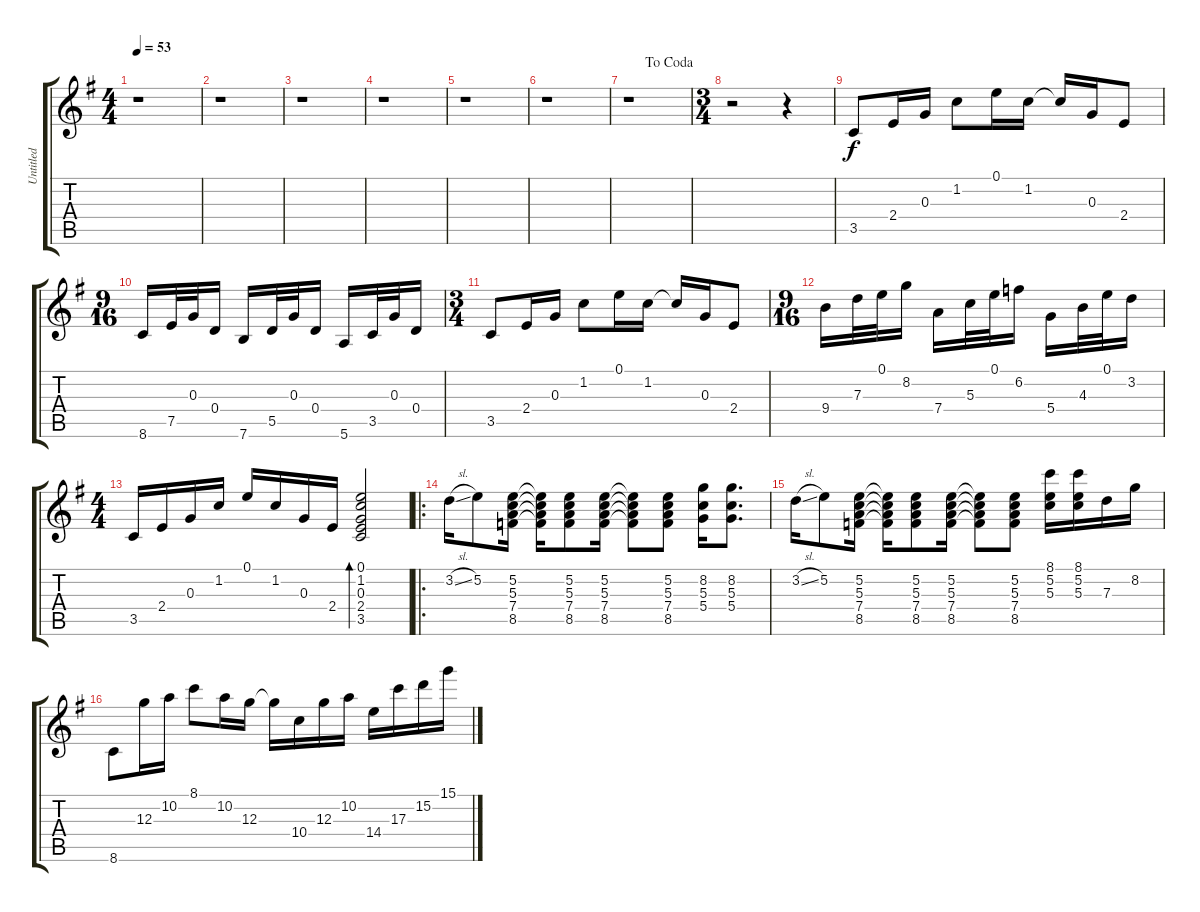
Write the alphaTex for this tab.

\track ("Untitled" "Untitled") {instrument acousticguitarnylon}
\staff {score tabs}
\tuning (E4 B3 G3 D3 A2 E2) {hide}
\ts (4 4)
\tempo 53
\clef g2
\ks g
r.1{dy f} |
r.1 |
r.1 |
r.1 |
r.1 |
r.1 |
\jump dacoda
r.1 |
\ts (3 4)
r.2 r.4 |
3.5.8 2.4.16 0.3.16 1.2.8 0.1.16 1.2.16 1.2{t}.16 0.3.16 2.4.8 |
\ts (9 16)
8.6.16 7.5.32 0.3.32 0.4.16 7.6.16 5.5.32 0.3.32 0.4.16 5.6.16 3.5.32 0.3.32 0.4.16 |
\ts (3 4)
3.5.8 2.4.16 0.3.16 1.2.8 0.1.16 1.2.16 1.2{t}.16 0.3.16 2.4.8 |
\ts (9 16)
9.4.16 7.3.32 0.1.32 8.2.16 7.4.16 5.3.32 0.1.32 6.2.16 5.4.16 4.3.32 0.1.32 3.2.16 |
\ts (4 4)
3.5.16 2.4.16 0.3.16 1.2.16 0.1.16 1.2.16 0.3.16 2.4.16 (0.1 1.2 0.3 2.4 3.5).2{bd 30} |
\ro
3.2{sl}.16 5.2.8 (5.2 5.3 7.4 8.5).16 (5.2{t} 5.3{t} 7.4{t} 8.5{t}).16 (5.2 5.3 7.4 8.5).8 (5.2 5.3 7.4 8.5).16 (5.2{t} 5.3{t} 7.4{t} 8.5{t}).8 (5.2 5.3 7.4 8.5).8 (8.2 5.3 5.4).16 (8.2 5.3 5.4).8{d} |
3.2{sl}.16 5.2.8 (5.2 5.3 7.4 8.5).16 (5.2{t} 5.3{t} 7.4{t} 8.5{t}).16 (5.2 5.3 7.4 8.5).8 (5.2 5.3 7.4 8.5).16 (5.2{t} 5.3{t} 7.4{t} 8.5{t}).8 (5.2 5.3 7.4 8.5).8 (8.1 5.2 5.3).16 (8.1 5.2 5.3).16 7.3.16 8.2.16 |
8.6.8 12.3.16 10.2.16 8.1.8 10.2.16 12.3.16 12.3{t}.16 10.4.16 12.3.16 10.2.16 14.4.16 17.3.16 15.2.16 15.1.16
